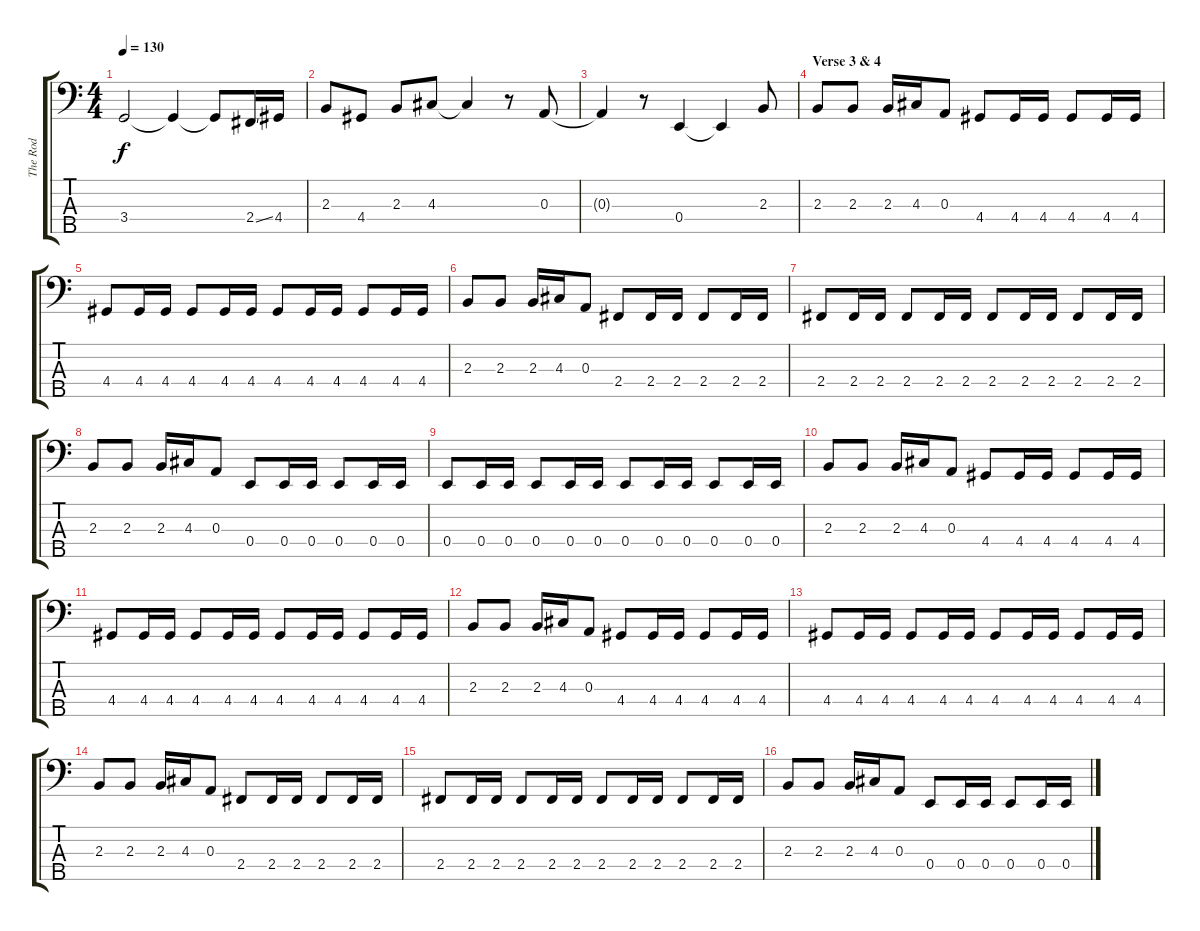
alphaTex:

\track ("The Rod" "The Rod") {instrument electricbasspick}
\staff {score tabs}
\tuning (G2 D2 A1 E1 B0) {hide}
\ts (4 4)
\tempo 130
\clef f4
\ks c
3.4{t}.2{dy f} 3.4{t}.4 3.4{t}.8 2.4{ss}.16 4.4.16 |
2.3.8 4.4.8 2.3.8 4.3.8 4.3{t}.4 r.8 0.3.8 |
0.3{t}.4 r.8 0.4.4 0.4{t}.4 2.3.8 |
\section ("" "Verse 3 & 4")
2.3.8 2.3.8 2.3.16 4.3.16 0.3.8 4.4.8 4.4.16 4.4.16 4.4.8 4.4.16 4.4.16 |
4.4.8 4.4.16 4.4.16 4.4.8 4.4.16 4.4.16 4.4.8 4.4.16 4.4.16 4.4.8 4.4.16 4.4.16 |
2.3.8 2.3.8 2.3.16 4.3.16 0.3.8 2.4.8 2.4.16 2.4.16 2.4.8 2.4.16 2.4.16 |
2.4.8 2.4.16 2.4.16 2.4.8 2.4.16 2.4.16 2.4.8 2.4.16 2.4.16 2.4.8 2.4.16 2.4.16 |
2.3.8 2.3.8 2.3.16 4.3.16 0.3.8 0.4.8 0.4.16 0.4.16 0.4.8 0.4.16 0.4.16 |
0.4.8 0.4.16 0.4.16 0.4.8 0.4.16 0.4.16 0.4.8 0.4.16 0.4.16 0.4.8 0.4.16 0.4.16 |
2.3.8 2.3.8 2.3.16 4.3.16 0.3.8 4.4.8 4.4.16 4.4.16 4.4.8 4.4.16 4.4.16 |
4.4.8 4.4.16 4.4.16 4.4.8 4.4.16 4.4.16 4.4.8 4.4.16 4.4.16 4.4.8 4.4.16 4.4.16 |
2.3.8 2.3.8 2.3.16 4.3.16 0.3.8 4.4.8 4.4.16 4.4.16 4.4.8 4.4.16 4.4.16 |
4.4.8 4.4.16 4.4.16 4.4.8 4.4.16 4.4.16 4.4.8 4.4.16 4.4.16 4.4.8 4.4.16 4.4.16 |
2.3.8 2.3.8 2.3.16 4.3.16 0.3.8 2.4.8 2.4.16 2.4.16 2.4.8 2.4.16 2.4.16 |
2.4.8 2.4.16 2.4.16 2.4.8 2.4.16 2.4.16 2.4.8 2.4.16 2.4.16 2.4.8 2.4.16 2.4.16 |
2.3.8 2.3.8 2.3.16 4.3.16 0.3.8 0.4.8 0.4.16 0.4.16 0.4.8 0.4.16 0.4.16
